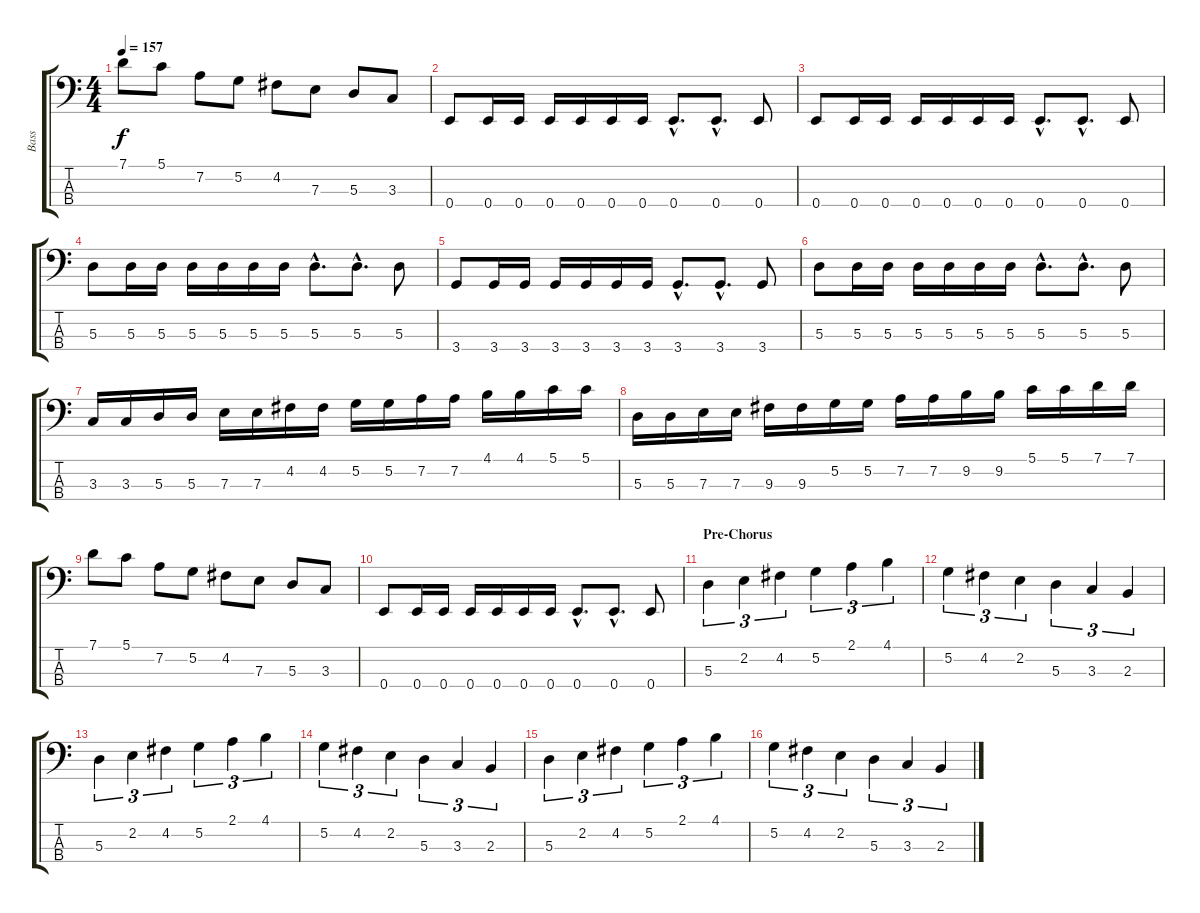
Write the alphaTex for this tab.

\track ("Bass" "Bass") {instrument electricbassfinger}
\staff {score tabs}
\tuning (G2 D2 A1 E1) {hide}
\ts (4 4)
\tempo 157
\clef f4
\ks c
7.1.8{dy f} 5.1.8 7.2.8 5.2.8 4.2.8 7.3.8 5.3.8 3.3.8 |
0.4.8 0.4.16 0.4.16 0.4.16 0.4.16 0.4.16 0.4.16 0.4{hac}.8{d} 0.4{hac}.8{d} 0.4.8 |
0.4.8 0.4.16 0.4.16 0.4.16 0.4.16 0.4.16 0.4.16 0.4{hac}.8{d} 0.4{hac}.8{d} 0.4.8 |
5.3.8 5.3.16 5.3.16 5.3.16 5.3.16 5.3.16 5.3.16 5.3{hac}.8{d} 5.3{hac}.8{d} 5.3.8 |
3.4.8 3.4.16 3.4.16 3.4.16 3.4.16 3.4.16 3.4.16 3.4{hac}.8{d} 3.4{hac}.8{d} 3.4.8 |
5.3.8 5.3.16 5.3.16 5.3.16 5.3.16 5.3.16 5.3.16 5.3{hac}.8{d} 5.3{hac}.8{d} 5.3.8 |
3.3.16 3.3.16 5.3.16 5.3.16 7.3.16 7.3.16 4.2.16 4.2.16 5.2.16 5.2.16 7.2.16 7.2.16 4.1.16 4.1.16 5.1.16 5.1.16 |
5.3.16 5.3.16 7.3.16 7.3.16 9.3.16 9.3.16 5.2.16 5.2.16 7.2.16 7.2.16 9.2.16 9.2.16 5.1.16 5.1.16 7.1.16 7.1.16 |
7.1.8 5.1.8 7.2.8 5.2.8 4.2.8 7.3.8 5.3.8 3.3.8 |
0.4.8 0.4.16 0.4.16 0.4.16 0.4.16 0.4.16 0.4.16 0.4{hac}.8{d} 0.4{hac}.8{d} 0.4.8 |
\section ("" "Pre-Chorus")
5.3.4{tu (3 2)} 2.2.4{tu (3 2)} 4.2.4{tu (3 2)} 5.2.4{tu (3 2)} 2.1.4{tu (3 2)} 4.1.4{tu (3 2)} |
5.2.4{tu (3 2)} 4.2.4{tu (3 2)} 2.2.4{tu (3 2)} 5.3.4{tu (3 2)} 3.3.4{tu (3 2)} 2.3.4{tu (3 2)} |
5.3.4{tu (3 2)} 2.2.4{tu (3 2)} 4.2.4{tu (3 2)} 5.2.4{tu (3 2)} 2.1.4{tu (3 2)} 4.1.4{tu (3 2)} |
5.2.4{tu (3 2)} 4.2.4{tu (3 2)} 2.2.4{tu (3 2)} 5.3.4{tu (3 2)} 3.3.4{tu (3 2)} 2.3.4{tu (3 2)} |
5.3.4{tu (3 2)} 2.2.4{tu (3 2)} 4.2.4{tu (3 2)} 5.2.4{tu (3 2)} 2.1.4{tu (3 2)} 4.1.4{tu (3 2)} |
5.2.4{tu (3 2)} 4.2.4{tu (3 2)} 2.2.4{tu (3 2)} 5.3.4{tu (3 2)} 3.3.4{tu (3 2)} 2.3.4{tu (3 2)}
